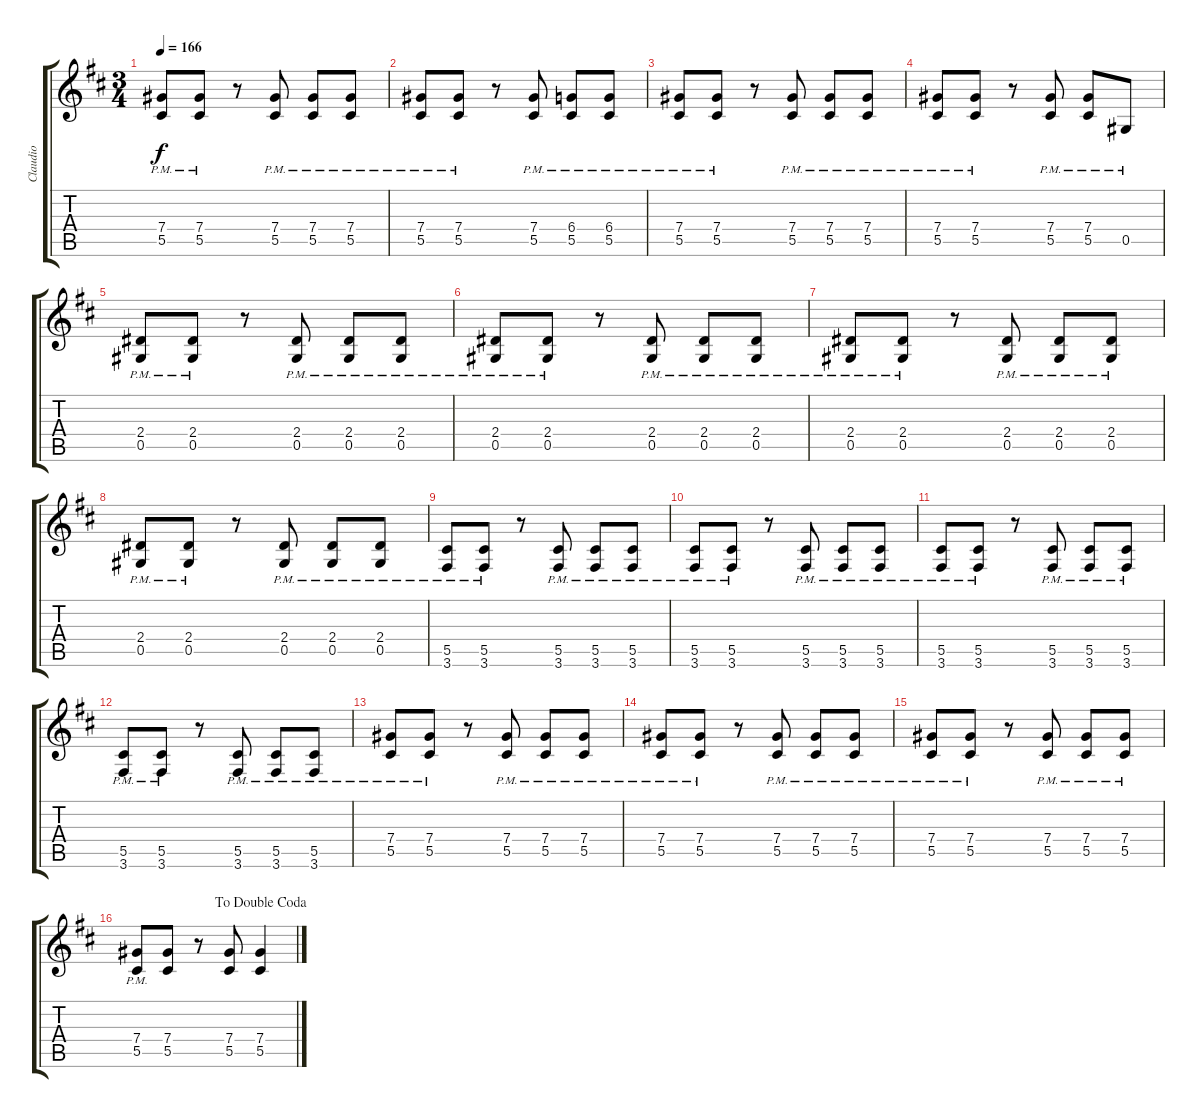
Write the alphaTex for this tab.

\track ("Claudio" "Claudio") {instrument distortionguitar}
\staff {score tabs}
\tuning (Eb4 Bb3 Gb3 Db3 Ab2 Eb2) {hide}
\ts (3 4)
\tempo 166
\clef g2
\ks d
(7.4{pm} 5.5{pm}).8{dy f} (7.4{pm} 5.5{pm}).8 r.8 (7.4{pm} 5.5{pm}).8 (7.4{pm} 5.5{pm}).8 (7.4{pm} 5.5{pm}).8 |
(7.4{pm} 5.5{pm}).8 (7.4{pm} 5.5{pm}).8 r.8 (7.4{pm} 5.5{pm}).8 (6.4{pm} 5.5{pm}).8 (6.4{pm} 5.5{pm}).8 |
(7.4{pm} 5.5{pm}).8 (7.4{pm} 5.5{pm}).8 r.8 (7.4{pm} 5.5{pm}).8 (7.4{pm} 5.5{pm}).8 (7.4{pm} 5.5{pm}).8 |
(7.4{pm} 5.5{pm}).8 (7.4{pm} 5.5{pm}).8 r.8 (7.4{pm} 5.5{pm}).8 (7.4{pm} 5.5{pm}).8 0.5{pm}.8 |
(2.4{pm} 0.5{pm}).8 (2.4{pm} 0.5{pm}).8 r.8 (2.4{pm} 0.5{pm}).8 (2.4{pm} 0.5{pm}).8 (2.4{pm} 0.5{pm}).8 |
(2.4{pm} 0.5{pm}).8 (2.4{pm} 0.5{pm}).8 r.8 (2.4{pm} 0.5{pm}).8 (2.4{pm} 0.5{pm}).8 (2.4{pm} 0.5{pm}).8 |
(2.4{pm} 0.5{pm}).8 (2.4{pm} 0.5{pm}).8 r.8 (2.4{pm} 0.5{pm}).8 (2.4{pm} 0.5{pm}).8 (2.4{pm} 0.5{pm}).8 |
(2.4{pm} 0.5{pm}).8 (2.4{pm} 0.5{pm}).8 r.8 (2.4{pm} 0.5{pm}).8 (2.4{pm} 0.5{pm}).8 (2.4{pm} 0.5{pm}).8 |
(5.5{pm} 3.6{pm}).8 (5.5{pm} 3.6{pm}).8 r.8 (5.5{pm} 3.6{pm}).8 (5.5{pm} 3.6{pm}).8 (5.5{pm} 3.6{pm}).8 |
(5.5{pm} 3.6{pm}).8 (5.5{pm} 3.6{pm}).8 r.8 (5.5{pm} 3.6{pm}).8 (5.5{pm} 3.6{pm}).8 (5.5{pm} 3.6{pm}).8 |
(5.5{pm} 3.6{pm}).8 (5.5{pm} 3.6{pm}).8 r.8 (5.5{pm} 3.6{pm}).8 (5.5{pm} 3.6{pm}).8 (5.5{pm} 3.6{pm}).8 |
(5.5{pm} 3.6{pm}).8 (5.5{pm} 3.6{pm}).8 r.8 (5.5{pm} 3.6{pm}).8 (5.5{pm} 3.6{pm}).8 (5.5{pm} 3.6{pm}).8 |
(7.4{pm} 5.5{pm}).8 (7.4{pm} 5.5{pm}).8 r.8 (7.4{pm} 5.5{pm}).8 (7.4{pm} 5.5{pm}).8 (7.4{pm} 5.5{pm}).8 |
(7.4{pm} 5.5{pm}).8 (7.4{pm} 5.5{pm}).8 r.8 (7.4{pm} 5.5{pm}).8 (7.4{pm} 5.5{pm}).8 (7.4{pm} 5.5{pm}).8 |
(7.4{pm} 5.5{pm}).8 (7.4{pm} 5.5{pm}).8 r.8 (7.4{pm} 5.5{pm}).8 (7.4{pm} 5.5{pm}).8 (7.4{pm} 5.5{pm}).8 |
\jump dadoublecoda
(7.4{pm} 5.5{pm}).8 (7.4 5.5).8 r.8 (7.4 5.5).8 (7.4 5.5).4
